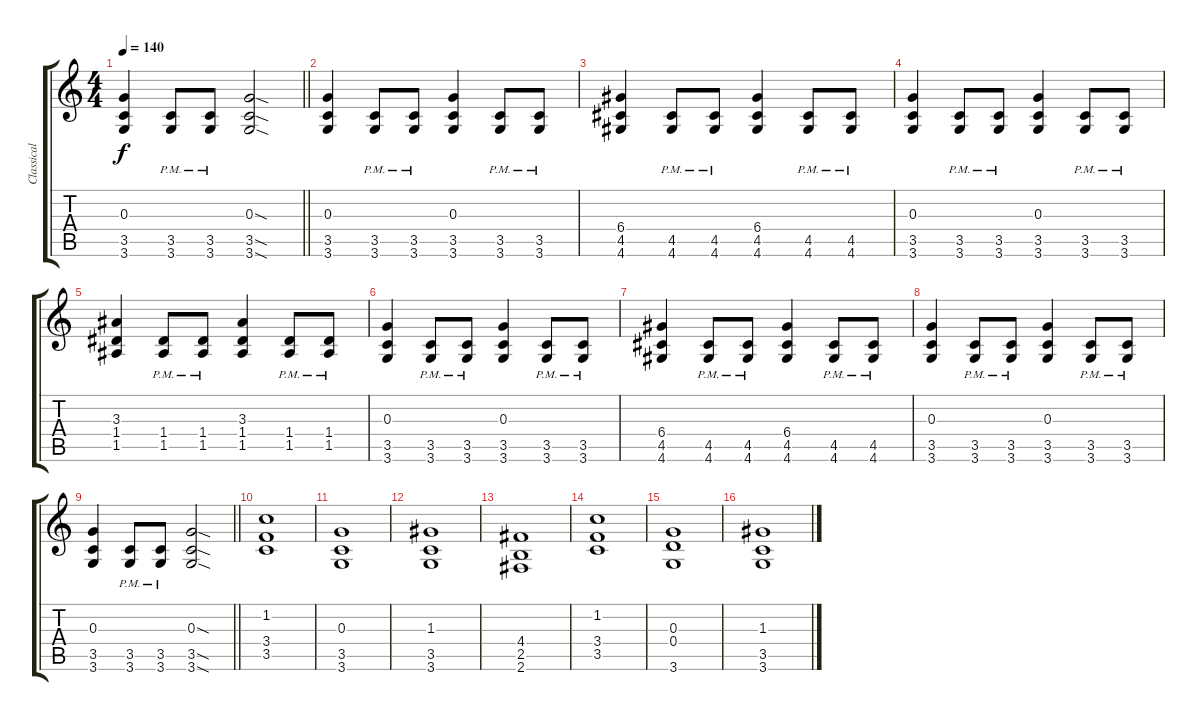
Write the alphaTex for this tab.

\track ("Classical Rhythm Guitar 2" "Classical ") {instrument acousticguitarnylon}
\staff {score tabs}
\tuning (E4 B3 G3 D3 A2 E2) {hide}
\ts (4 4)
\tempo 140
\clef g2
\barLineRight lightlight
\ks c
(0.3 3.5 3.6).4{dy f} (3.5{pm} 3.6{pm}).8 (3.5{pm} 3.6{pm}).8 (0.3{sod} 3.5{sod} 3.6{sod}).2 |
(0.3 3.5 3.6).4 (3.5{pm} 3.6{pm}).8 (3.5{pm} 3.6{pm}).8 (0.3 3.5 3.6).4 (3.5{pm} 3.6{pm}).8 (3.5{pm} 3.6{pm}).8 |
(6.4 4.5 4.6).4 (4.5{pm} 4.6{pm}).8 (4.5{pm} 4.6{pm}).8 (6.4 4.5 4.6).4 (4.5{pm} 4.6{pm}).8 (4.5{pm} 4.6{pm}).8 |
(0.3 3.5 3.6).4 (3.5{pm} 3.6{pm}).8 (3.5{pm} 3.6{pm}).8 (0.3 3.5 3.6).4 (3.5{pm} 3.6{pm}).8 (3.5{pm} 3.6{pm}).8 |
(3.3 1.4 1.5).4 (1.4{pm} 1.5{pm}).8 (1.4{pm} 1.5{pm}).8 (3.3 1.4 1.5).4 (1.4{pm} 1.5{pm}).8 (1.4{pm} 1.5{pm}).8 |
(0.3 3.5 3.6).4 (3.5{pm} 3.6{pm}).8 (3.5{pm} 3.6{pm}).8 (0.3 3.5 3.6).4 (3.5{pm} 3.6{pm}).8 (3.5{pm} 3.6{pm}).8 |
(6.4 4.5 4.6).4 (4.5{pm} 4.6{pm}).8 (4.5{pm} 4.6{pm}).8 (6.4 4.5 4.6).4 (4.5{pm} 4.6{pm}).8 (4.5{pm} 4.6{pm}).8 |
(0.3 3.5 3.6).4 (3.5{pm} 3.6{pm}).8 (3.5{pm} 3.6{pm}).8 (0.3 3.5 3.6).4 (3.5{pm} 3.6{pm}).8 (3.5{pm} 3.6{pm}).8 |
\barLineRight lightlight
(0.3 3.5 3.6).4 (3.5{pm} 3.6{pm}).8 (3.5{pm} 3.6{pm}).8 (0.3{sod} 3.5{sod} 3.6{sod}).2 |
(1.2 3.4 3.5).1 |
(0.3 3.5 3.6).1 |
(1.3 3.5 3.6).1 |
(4.4 2.5 2.6).1 |
(1.2 3.4 3.5).1 |
(0.3 0.4 3.6).1 |
(1.3 3.5 3.6).1
